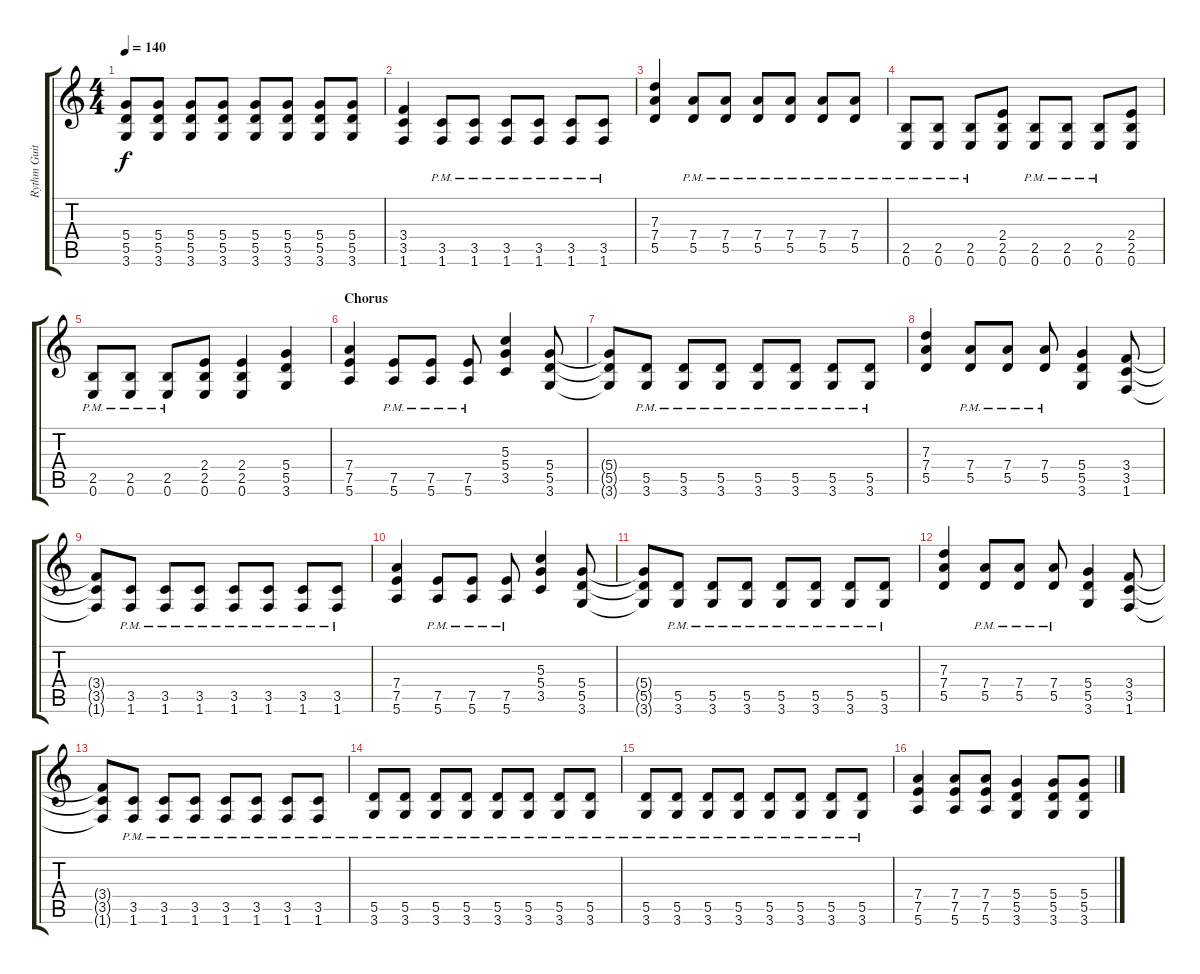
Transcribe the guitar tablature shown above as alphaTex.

\track ("Rythm Guitar" "Rythm Guit") {instrument distortionguitar}
\staff {score tabs}
\tuning (E4 B3 G3 D3 A2 E2) {hide}
\ts (4 4)
\tempo 140
\clef g2
\ks c
(5.4{t} 5.5{t} 3.6{t}).8{dy f} (5.4 5.5 3.6).8 (5.4 5.5 3.6).8 (5.4 5.5 3.6).8 (5.4 5.5 3.6).8 (5.4 5.5 3.6).8 (5.4 5.5 3.6).8 (5.4 5.5 3.6).8 |
(3.4 3.5 1.6).4 (3.5{pm} 1.6{pm}).8 (3.5{pm} 1.6{pm}).8 (3.5{pm} 1.6{pm}).8 (3.5{pm} 1.6{pm}).8 (3.5{pm} 1.6{pm}).8 (3.5{pm} 1.6{pm}).8 |
(7.3 7.4 5.5).4 (7.4{pm} 5.5{pm}).8 (7.4{pm} 5.5{pm}).8 (7.4{pm} 5.5{pm}).8 (7.4{pm} 5.5{pm}).8 (7.4{pm} 5.5{pm}).8 (7.4{pm} 5.5{pm}).8 |
(2.5{pm} 0.6{pm}).8 (2.5{pm} 0.6{pm}).8 (2.5{pm} 0.6{pm}).8 (2.4 2.5 0.6).8 (2.5{pm} 0.6{pm}).8 (2.5{pm} 0.6{pm}).8 (2.5{pm} 0.6{pm}).8 (2.4 2.5 0.6).8 |
(2.5{pm} 0.6{pm}).8 (2.5{pm} 0.6{pm}).8 (2.5{pm} 0.6{pm}).8 (2.4 2.5 0.6).8 (2.4 2.5 0.6).4 (5.4 5.5 3.6).4 |
\section ("" "Chorus")
(7.4 7.5 5.6).4 (7.5{pm} 5.6{pm}).8 (7.5{pm} 5.6{pm}).8 (7.5{pm} 5.6{pm}).8 (5.3 5.4 3.5).4 (5.4 5.5 3.6).8 |
(5.4{t} 5.5{t} 3.6{t}).8 (5.5{pm} 3.6{pm}).8 (5.5{pm} 3.6{pm}).8 (5.5{pm} 3.6{pm}).8 (5.5{pm} 3.6{pm}).8 (5.5{pm} 3.6{pm}).8 (5.5{pm} 3.6{pm}).8 (5.5{pm} 3.6{pm}).8 |
(7.3 7.4 5.5).4 (7.4{pm} 5.5{pm}).8 (7.4{pm} 5.5{pm}).8 (7.4{pm} 5.5{pm}).8 (5.4 5.5 3.6).4 (3.4 3.5 1.6).8 |
(3.4{t} 3.5{t} 1.6{t}).8 (3.5{pm} 1.6{pm}).8 (3.5{pm} 1.6{pm}).8 (3.5{pm} 1.6{pm}).8 (3.5{pm} 1.6{pm}).8 (3.5{pm} 1.6{pm}).8 (3.5{pm} 1.6{pm}).8 (3.5{pm} 1.6{pm}).8 |
(7.4 7.5 5.6).4 (7.5{pm} 5.6{pm}).8 (7.5{pm} 5.6{pm}).8 (7.5{pm} 5.6{pm}).8 (5.3 5.4 3.5).4 (5.4 5.5 3.6).8 |
(5.4{t} 5.5{t} 3.6{t}).8 (5.5{pm} 3.6{pm}).8 (5.5{pm} 3.6{pm}).8 (5.5{pm} 3.6{pm}).8 (5.5{pm} 3.6{pm}).8 (5.5{pm} 3.6{pm}).8 (5.5{pm} 3.6{pm}).8 (5.5{pm} 3.6{pm}).8 |
(7.3 7.4 5.5).4 (7.4{pm} 5.5{pm}).8 (7.4{pm} 5.5{pm}).8 (7.4{pm} 5.5{pm}).8 (5.4 5.5 3.6).4 (3.4 3.5 1.6).8 |
(3.4{t} 3.5{t} 1.6{t}).8 (3.5{pm} 1.6{pm}).8 (3.5{pm} 1.6{pm}).8 (3.5{pm} 1.6{pm}).8 (3.5{pm} 1.6{pm}).8 (3.5{pm} 1.6{pm}).8 (3.5{pm} 1.6{pm}).8 (3.5{pm} 1.6{pm}).8 |
(5.5{pm} 3.6{pm}).8 (5.5{pm} 3.6{pm}).8 (5.5{pm} 3.6{pm}).8 (5.5{pm} 3.6{pm}).8 (5.5{pm} 3.6{pm}).8 (5.5{pm} 3.6{pm}).8 (5.5{pm} 3.6{pm}).8 (5.5{pm} 3.6{pm}).8 |
(5.5{pm} 3.6{pm}).8 (5.5{pm} 3.6{pm}).8 (5.5{pm} 3.6{pm}).8 (5.5{pm} 3.6{pm}).8 (5.5{pm} 3.6{pm}).8 (5.5{pm} 3.6{pm}).8 (5.5{pm} 3.6{pm}).8 (5.5{pm} 3.6{pm}).8 |
(7.4 7.5 5.6).4 (7.4 7.5 5.6).8 (7.4 7.5 5.6).8 (5.4 5.5 3.6).4 (5.4 5.5 3.6).8 (5.4 5.5 3.6).8
